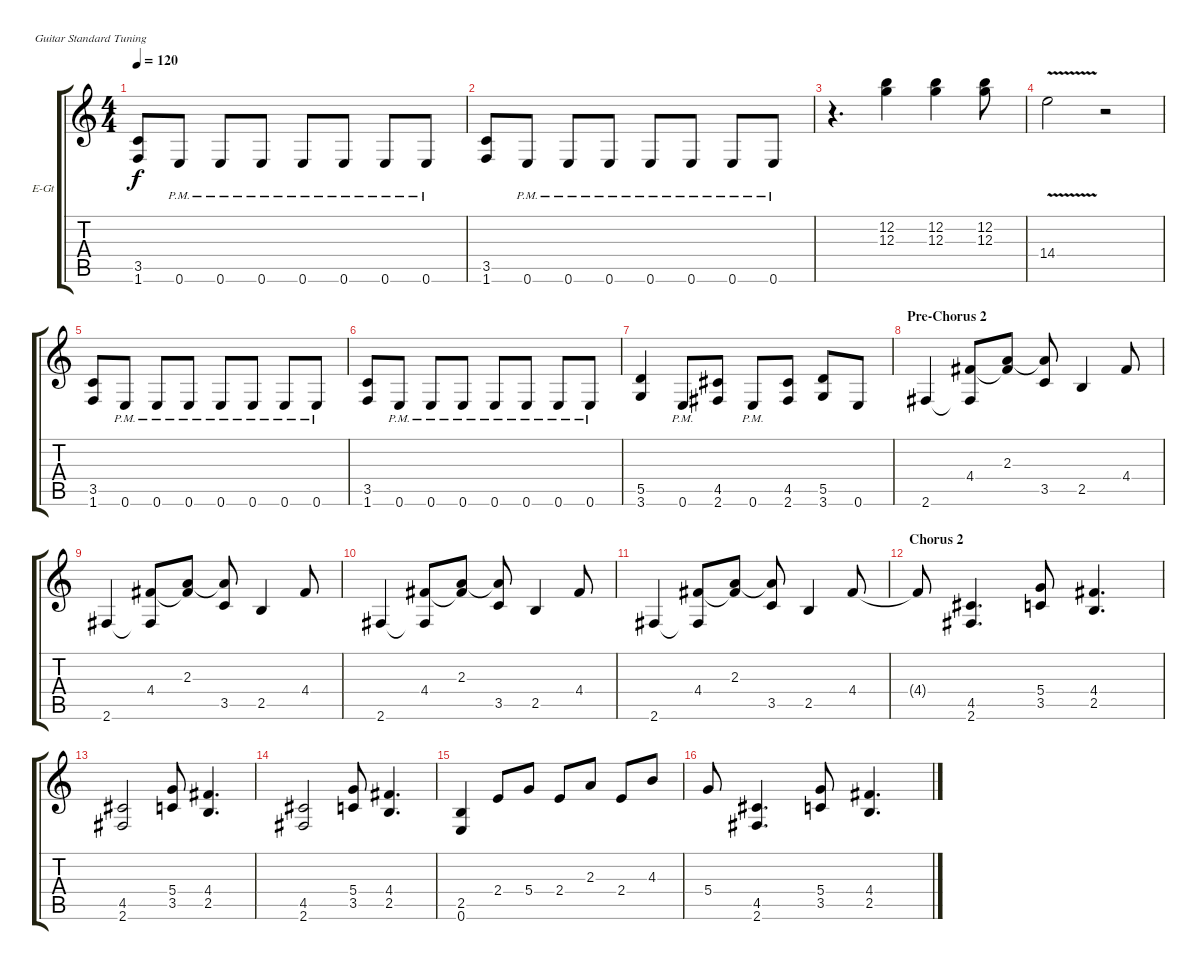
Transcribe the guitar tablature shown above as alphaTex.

\bracketExtendMode groupsimilarinstruments
\firstSystemTrackNameOrientation horizontal
\otherSystemsTrackNameOrientation horizontal
\track ("Kirk Lead 1" "E-Gt") {instrument distortionguitar}
\staff {score tabs}
\tuning (E4 B3 G3 D3 A2 E2)
\ts (4 4)
\tempo 120
\clef g2
\ks c
(3.5 1.6).8{dy f} 0.6{pm}.8 0.6{pm}.8 0.6{pm}.8 0.6{pm}.8 0.6{pm}.8 0.6{pm}.8 0.6{pm}.8 |
(3.5 1.6).8 0.6{pm}.8 0.6{pm}.8 0.6{pm}.8 0.6{pm}.8 0.6{pm}.8 0.6{pm}.8 0.6{pm}.8 |
r.4{d} (12.2 12.3).4 (12.2 12.3).4 (12.2 12.3).8 |
14.4{v}.2 r.2 |
(3.5 1.6).8 0.6{pm}.8 0.6{pm}.8 0.6{pm}.8 0.6{pm}.8 0.6{pm}.8 0.6{pm}.8 0.6{pm}.8 |
(3.5 1.6).8 0.6{pm}.8 0.6{pm}.8 0.6{pm}.8 0.6{pm}.8 0.6{pm}.8 0.6{pm}.8 0.6{pm}.8 |
(5.5 3.6).4 0.6{pm}.8 (4.5 2.6).8 0.6{pm}.8 (4.5 2.6).8 (5.5 3.6).8 0.6.8 |
\section ("" "Pre-Chorus 2")
2.6.4 (4.4 2.6{t}).8 (2.3 4.4{t}).8 (2.3{t} 3.5).8 2.5.4 4.4.8 |
2.6.4 (4.4 2.6{t}).8 (2.3 4.4{t}).8 (2.3{t} 3.5).8 2.5.4 4.4.8 |
2.6.4 (4.4 2.6{t}).8 (2.3 4.4{t}).8 (2.3{t} 3.5).8 2.5.4 4.4.8 |
2.6.4 (4.4 2.6{t}).8 (2.3 4.4{t}).8 (2.3{t} 3.5).8 2.5.4 4.4.8 |
\section ("" "Chorus 2 ")
4.4{t}.8 (4.5 2.6).4{d} (5.4 3.5).8 (4.4 2.5).4{d} |
(4.5 2.6).2 (5.4 3.5).8 (4.4 2.5).4{d} |
(4.5 2.6).2 (5.4 3.5).8 (4.4 2.5).4{d} |
(2.5 0.6).4 2.4.8 5.4.8 2.4.8 2.3.8 2.4.8 4.3.8 |
5.4.8 (4.5 2.6).4{d} (5.4 3.5).8 (4.4 2.5).4{d}
